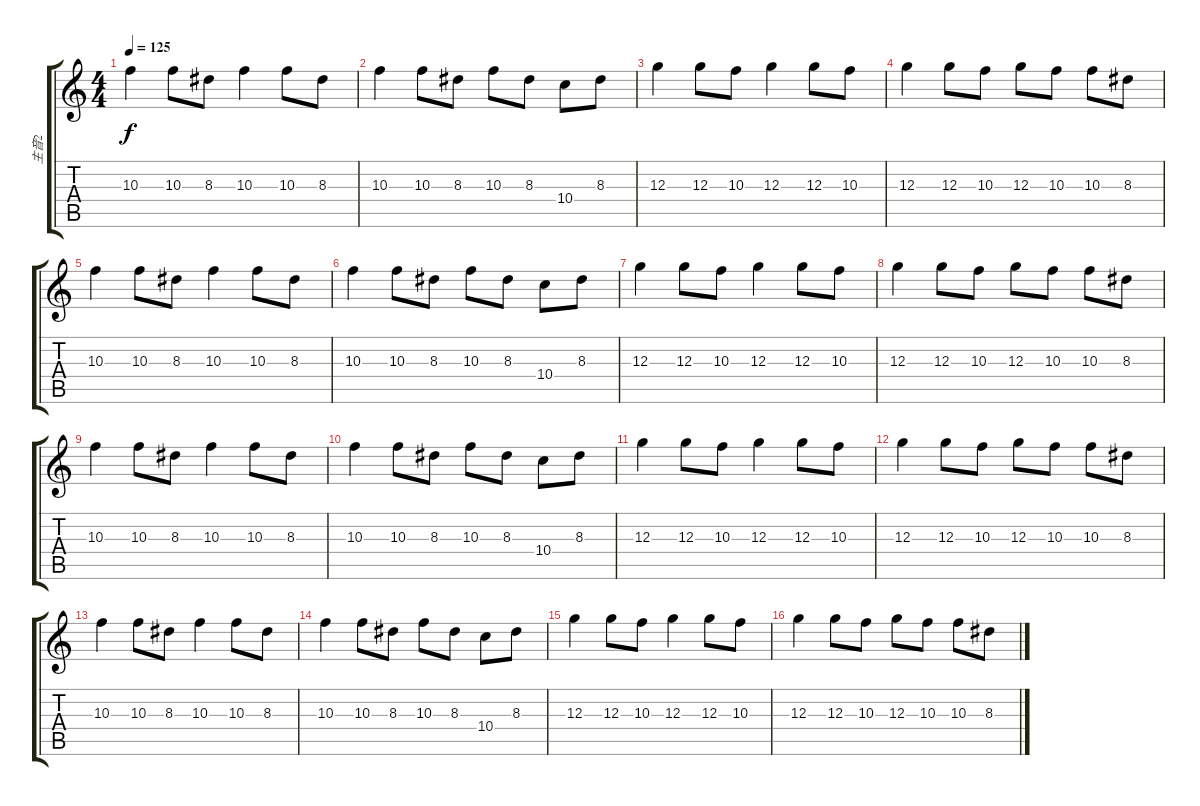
\track ("主音2" "主音2") {instrument acousticguitarsteel}
\staff {score tabs}
\tuning (E4 B3 G3 D3 A2 E2) {hide}
\ts (4 4)
\tempo 125
\clef g2
\ks c
10.3.4{dy f} 10.3.8 8.3.8 10.3.4 10.3.8 8.3.8 |
10.3.4 10.3.8 8.3.8 10.3.8 8.3.8 10.4.8 8.3.8 |
12.3.4 12.3.8 10.3.8 12.3.4 12.3.8 10.3.8 |
12.3.4 12.3.8 10.3.8 12.3.8 10.3.8 10.3.8 8.3.8 |
10.3.4 10.3.8 8.3.8 10.3.4 10.3.8 8.3.8 |
10.3.4 10.3.8 8.3.8 10.3.8 8.3.8 10.4.8 8.3.8 |
12.3.4 12.3.8 10.3.8 12.3.4 12.3.8 10.3.8 |
12.3.4 12.3.8 10.3.8 12.3.8 10.3.8 10.3.8 8.3.8 |
10.3.4 10.3.8 8.3.8 10.3.4 10.3.8 8.3.8 |
10.3.4 10.3.8 8.3.8 10.3.8 8.3.8 10.4.8 8.3.8 |
12.3.4 12.3.8 10.3.8 12.3.4 12.3.8 10.3.8 |
12.3.4 12.3.8 10.3.8 12.3.8 10.3.8 10.3.8 8.3.8 |
10.3.4 10.3.8 8.3.8 10.3.4 10.3.8 8.3.8 |
10.3.4 10.3.8 8.3.8 10.3.8 8.3.8 10.4.8 8.3.8 |
12.3.4 12.3.8 10.3.8 12.3.4 12.3.8 10.3.8 |
12.3.4 12.3.8 10.3.8 12.3.8 10.3.8 10.3.8 8.3.8
